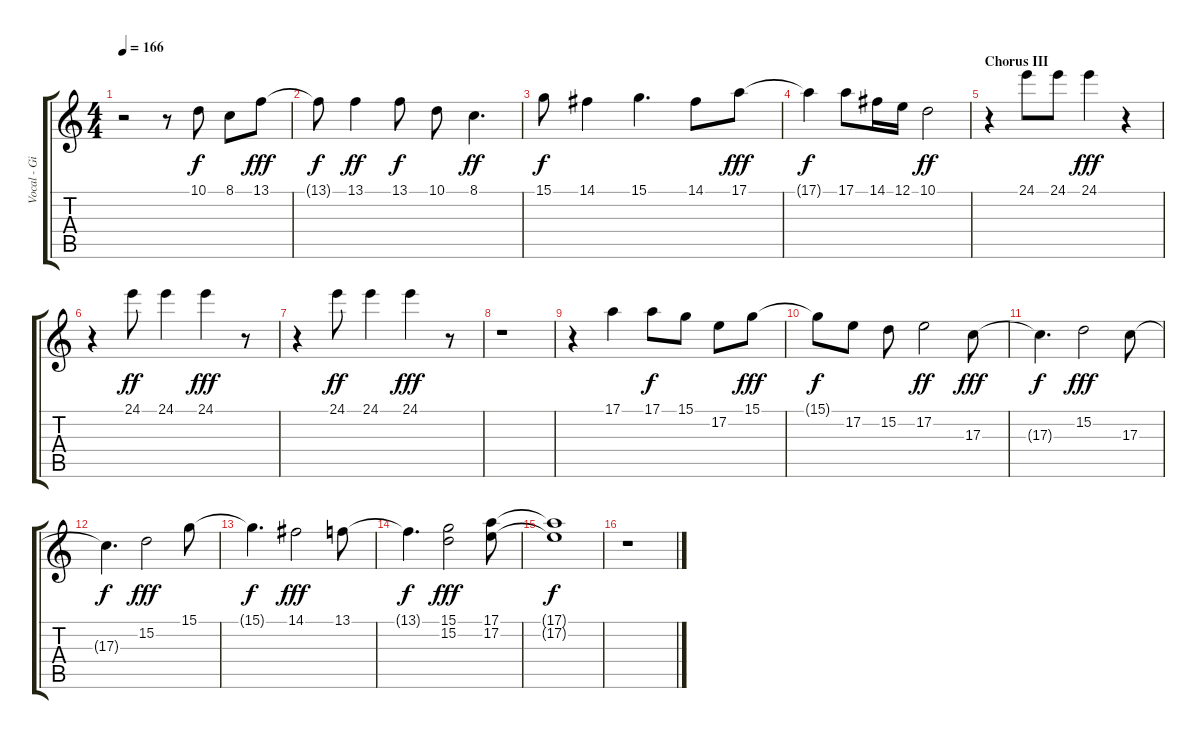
\track ("Vocal - Gillan" "Vocal - Gi") {instrument lead2sawtooth}
\staff {score tabs}
\tuning (E4 B3 G3 D3 A2 E2) {hide}
\ts (4 4)
\tempo 166
\clef g2
\ks c
r.2{dy f} r.8 10.1.8 8.1.8 13.1.8{dy fff} |
13.1{t}.8{dy f} 13.1.4{dy ff} 13.1.8{dy f} 10.1.8 8.1.4{d dy ff} |
15.1.8{dy f} 14.1.4 15.1.4{d} 14.1.8 17.1.8{dy fff} |
17.1{t}.4{dy f} 17.1.8 14.1.16 12.1.16 10.1.2{dy ff} |
\section ("" "Chorus III")
r.4 24.1.8 24.1.8 24.1.4{dy fff} r.4 |
r.4 24.1.8{dy ff} 24.1.4 24.1.4{dy fff} r.8 |
r.4 24.1.8{dy ff} 24.1.4 24.1.4{dy fff} r.8 |
r.1 |
r.4 17.1.4 17.1.8{dy f} 15.1.8 17.2.8 15.1.8{dy fff} |
15.1{t}.8{dy f} 17.2.8 15.2.8 17.2.2{dy ff} 17.3.8{dy fff} |
17.3{t}.4{d dy f} 15.2.2{dy fff} 17.3.8 |
17.3{t}.4{d dy f} 15.2.2{dy fff} 15.1.8 |
15.1{t}.4{d dy f} 14.1.2{dy fff} 13.1.8 |
13.1{t}.4{d dy f} (15.1 15.2).2{dy fff} (17.1 17.2).8 |
(17.1{t} 17.2{t}).1{dy f} |
r.1
